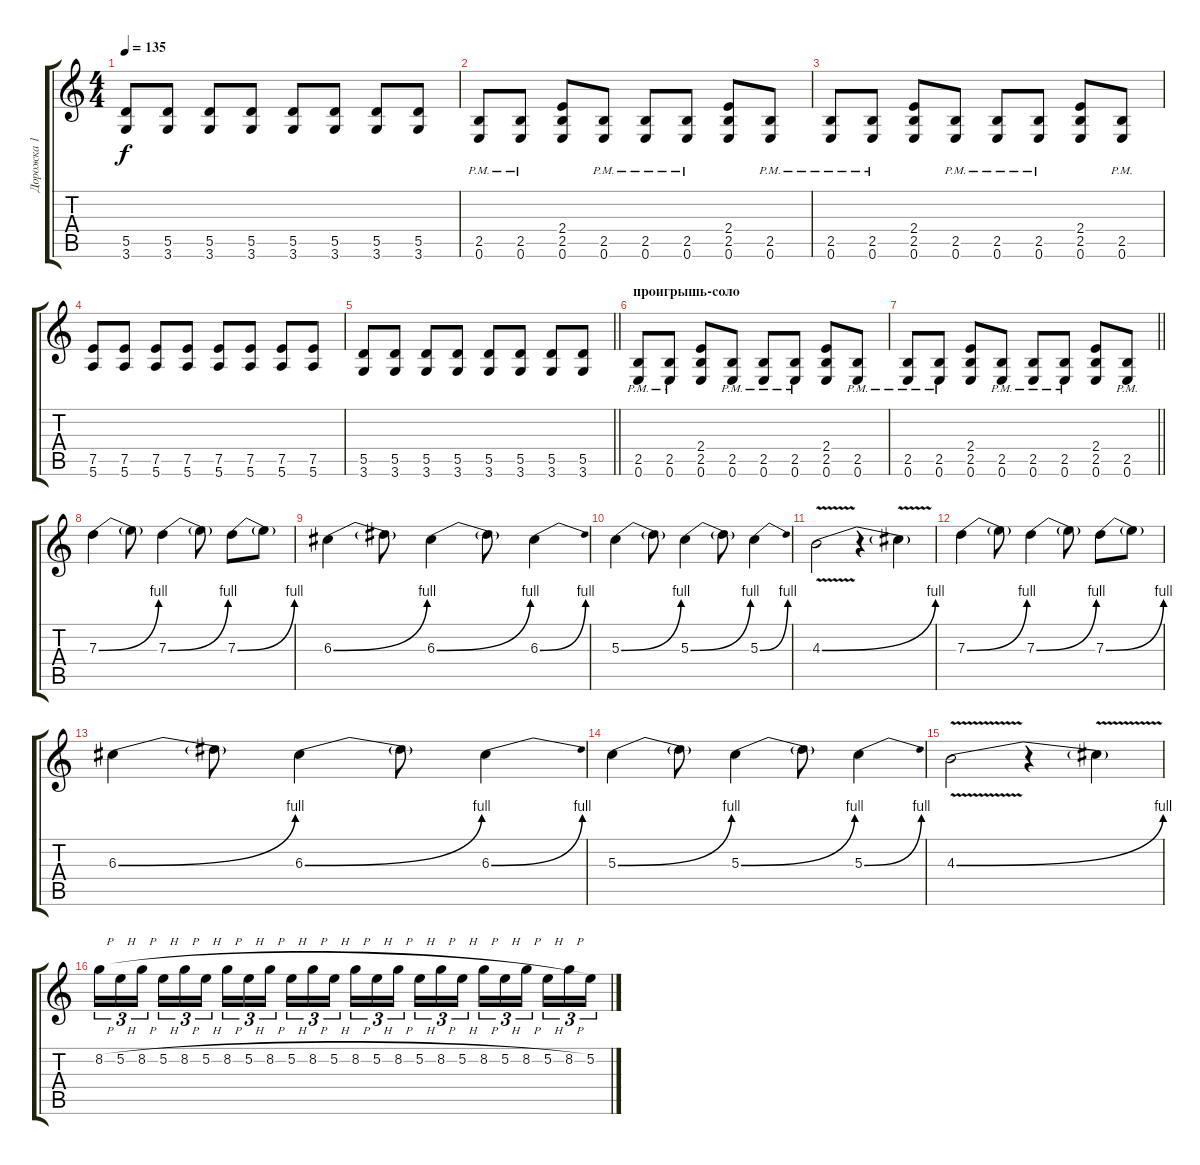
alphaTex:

\track ("Дорожка 1" "Дорожка 1") {instrument distortionguitar}
\staff {score tabs}
\tuning (E4 B3 G3 D3 A2 E2) {hide}
\ts (4 4)
\tempo 135
\clef g2
\ks c
(5.5 3.6).8{dy f} (5.5 3.6).8 (5.5 3.6).8 (5.5 3.6).8 (5.5 3.6).8 (5.5 3.6).8 (5.5 3.6).8 (5.5 3.6).8 |
(2.5{pm} 0.6{pm}).8 (2.5{pm} 0.6{pm}).8 (2.4 2.5 0.6).8 (2.5{pm} 0.6{pm}).8 (2.5{pm} 0.6{pm}).8 (2.5{pm} 0.6{pm}).8 (2.4 2.5 0.6).8 (2.5{pm} 0.6{pm}).8 |
(2.5{pm} 0.6{pm}).8 (2.5{pm} 0.6{pm}).8 (2.4 2.5 0.6).8 (2.5{pm} 0.6{pm}).8 (2.5{pm} 0.6{pm}).8 (2.5{pm} 0.6{pm}).8 (2.4 2.5 0.6).8 (2.5{pm} 0.6{pm}).8 |
(7.5 5.6).8 (7.5 5.6).8 (7.5 5.6).8 (7.5 5.6).8 (7.5 5.6).8 (7.5 5.6).8 (7.5 5.6).8 (7.5 5.6).8 |
\barLineRight lightlight
(5.5 3.6).8 (5.5 3.6).8 (5.5 3.6).8 (5.5 3.6).8 (5.5 3.6).8 (5.5 3.6).8 (5.5 3.6).8 (5.5 3.6).8 |
\section ("" "проигрышь-соло")
(2.5{pm} 0.6{pm}).8 (2.5{pm} 0.6{pm}).8 (2.4 2.5 0.6).8 (2.5{pm} 0.6{pm}).8 (2.5{pm} 0.6{pm}).8 (2.5{pm} 0.6{pm}).8 (2.4 2.5 0.6).8 (2.5{pm} 0.6{pm}).8 |
\barLineRight lightlight
(2.5{pm} 0.6{pm}).8 (2.5{pm} 0.6{pm}).8 (2.4 2.5 0.6).8 (2.5{pm} 0.6{pm}).8 (2.5{pm} 0.6{pm}).8 (2.5{pm} 0.6{pm}).8 (2.4 2.5 0.6).8 (2.5{pm} 0.6{pm}).8 |
7.3{be (bend 0 0 60 4)}.4 7.3{t}.8 7.3{be (bend 0 0 60 4)}.4 7.3{t}.8 7.3{be (bend 0 0 60 4)}.8 7.3{t}.8 |
6.3{be (bend 0 0 60 4)}.4 6.3{t}.8 6.3{be (bend 0 0 60 4)}.4 6.3{t}.8 6.3{be (bend 0 0 60 4)}.4 |
5.3{be (bend 0 0 60 4)}.4 5.3{t}.8 5.3{be (bend 0 0 60 4)}.4 5.3{t}.8 5.3{be (bend 0 0 60 4)}.4 |
4.3{be (bend 0 0 60 4) v}.2 r.4 4.3{t}.4 |
7.3{be (bend 0 0 60 4)}.4 7.3{t}.8 7.3{be (bend 0 0 60 4)}.4 7.3{t}.8 7.3{be (bend 0 0 60 4)}.8 7.3{t}.8 |
6.3{be (bend 0 0 60 4)}.4 6.3{t}.8 6.3{be (bend 0 0 60 4)}.4 6.3{t}.8 6.3{be (bend 0 0 60 4)}.4 |
5.3{be (bend 0 0 60 4)}.4 5.3{t}.8 5.3{be (bend 0 0 60 4)}.4 5.3{t}.8 5.3{be (bend 0 0 60 4)}.4 |
4.3{be (bend 0 0 60 4) v}.2 r.4 4.3{t}.4 |
8.2{h}.16{tu (3 2)} 5.2{h}.16{tu (3 2)} 8.2{h}.16{tu (3 2) beam splitsecondary} 5.2{h}.16{tu (3 2)} 8.2{h}.16{tu (3 2)} 5.2{h}.16{tu (3 2)} 8.2{h}.16{tu (3 2)} 5.2{h}.16{tu (3 2)} 8.2{h}.16{tu (3 2) beam splitsecondary} 5.2{h}.16{tu (3 2)} 8.2{h}.16{tu (3 2)} 5.2{h}.16{tu (3 2)} 8.2{h}.16{tu (3 2)} 5.2{h}.16{tu (3 2)} 8.2{h}.16{tu (3 2) beam splitsecondary} 5.2{h}.16{tu (3 2)} 8.2{h}.16{tu (3 2)} 5.2{h}.16{tu (3 2)} 8.2{h}.16{tu (3 2)} 5.2{h}.16{tu (3 2)} 8.2{h}.16{tu (3 2) beam splitsecondary} 5.2{h}.16{tu (3 2)} 8.2{h}.16{tu (3 2)} 5.2{h}.16{tu (3 2)}
